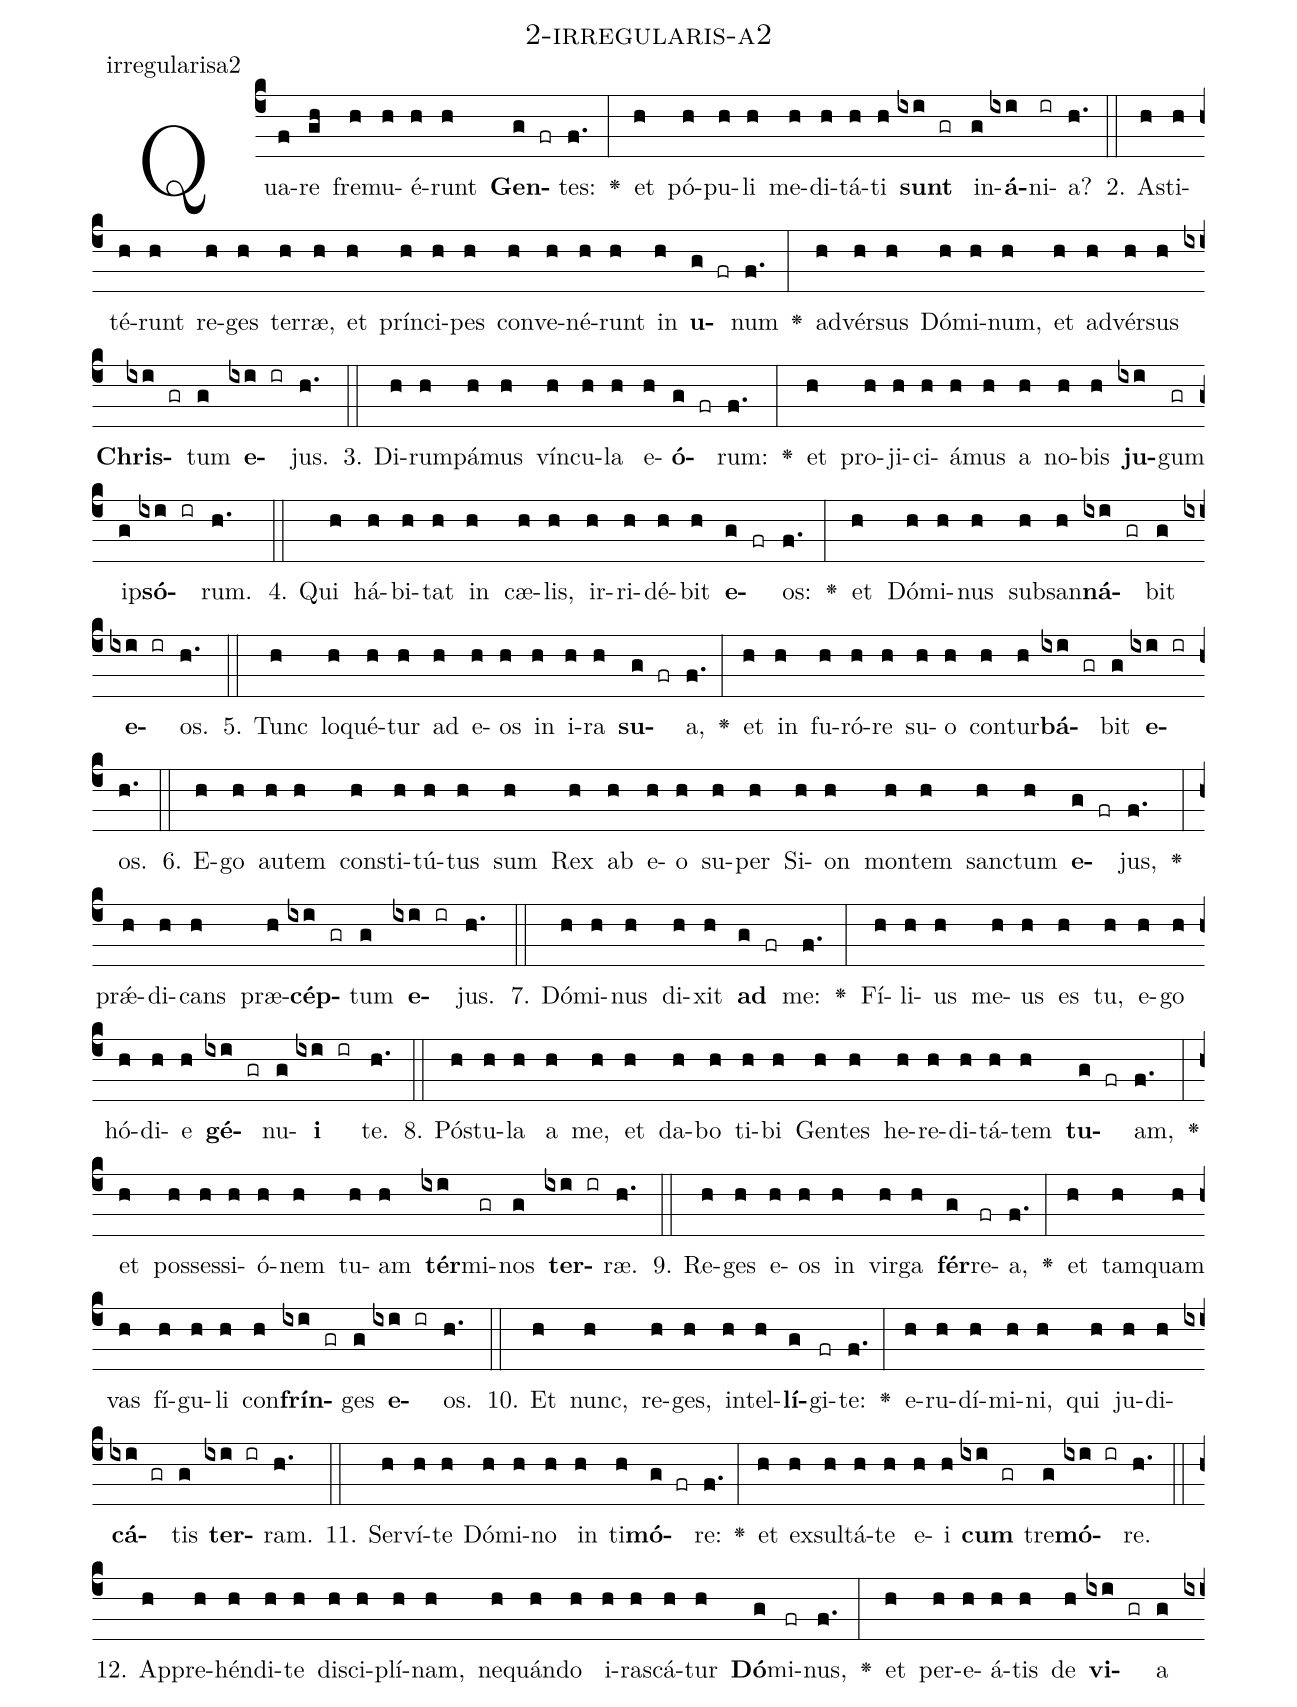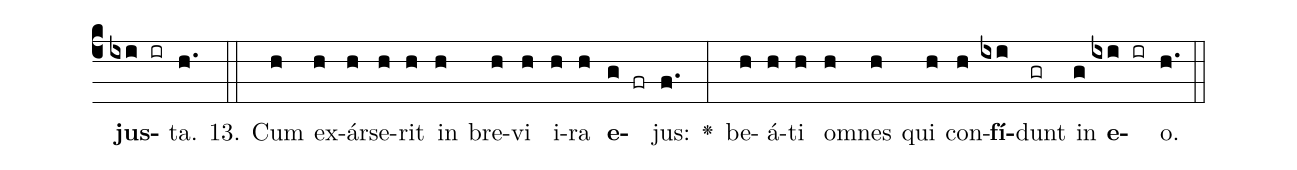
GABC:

name: 2-irregularis-a2;
annotation: irregularisa2;
%%
(c4)Qua(f)re(gh) fre(h)mu(h)é(h)runt(h) <b>Gen</b>(g fr)tes:(f.) <v>\greheightstar</v>(:) et(h) pó(h)pu(h)li(h) me(h)di(h)tá(h)ti(h) <b>sunt</b>(ixi gr) in(g)<b>á</b>(ixi)ni(ir)a?(h.) (::)
2. A(h)sti(h)té(h)runt(h) re(h)ges(h) ter(h)ræ,(h) et(h) prín(h)ci(h)pes(h) con(h)ve(h)né(h)runt(h) in(h) <b>u</b>(g fr)num(f.) <v>\greheightstar</v>(:) ad(h)vér(h)sus(h) Dó(h)mi(h)num,(h) et(h) ad(h)vér(h)sus(h) <b>Chris</b>(ixi gr)tum(g) <b>e</b>(ixi ir)jus.(h.) (::)
3. Di(h)rum(h)pá(h)mus(h) vín(h)cu(h)la(h) e(h)<b>ó</b>(g fr)rum:(f.) <v>\greheightstar</v>(:) et(h) pro(h)ji(h)ci(h)á(h)mus(h) a(h) no(h)bis(h) <b>ju</b>(ixi)gum(gr) ip(g)<b>só</b>(ixi ir)rum.(h.) (::)
4. Qui(h) há(h)bi(h)tat(h) in(h) cæ(h)lis,(h) ir(h)ri(h)dé(h)bit(h) <b>e</b>(g fr)os:(f.) <v>\greheightstar</v>(:) et(h) Dó(h)mi(h)nus(h) sub(h)san(h)<b>ná</b>(ixi gr)bit(g) <b>e</b>(ixi ir)os.(h.) (::)
5. Tunc(h) lo(h)qué(h)tur(h) ad(h) e(h)os(h) in(h) i(h)ra(h) <b>su</b>(g fr)a,(f.) <v>\greheightstar</v>(:) et(h) in(h) fu(h)ró(h)re(h) su(h)o(h) con(h)tur(h)<b>bá</b>(ixi gr)bit(g) <b>e</b>(ixi ir)os.(h.) (::)
6. E(h)go(h) au(h)tem(h) con(h)sti(h)tú(h)tus(h) sum(h) Rex(h) ab(h) e(h)o(h) su(h)per(h) Si(h)on(h) mon(h)tem(h) sanc(h)tum(h) <b>e</b>(g fr)jus,(f.) <v>\greheightstar</v>(:) prǽ(h)di(h)cans(h) præ(h)<b>cép</b>(ixi gr)tum(g) <b>e</b>(ixi ir)jus.(h.) (::)
7. Dó(h)mi(h)nus(h) di(h)xit(h) <b>ad</b>(g fr) me:(f.) <v>\greheightstar</v>(:) Fí(h)li(h)us(h) me(h)us(h) es(h) tu,(h) e(h)go(h) hó(h)di(h)e(h) <b>gé</b>(ixi gr)nu(g)<b>i</b>(ixi ir) te.(h.) (::)
8. Pós(h)tu(h)la(h) a(h) me,(h) et(h) da(h)bo(h) ti(h)bi(h) Gen(h)tes(h) he(h)re(h)di(h)tá(h)tem(h) <b>tu</b>(g fr)am,(f.) <v>\greheightstar</v>(:) et(h) pos(h)ses(h)si(h)ó(h)nem(h) tu(h)am(h) <b>tér</b>(ixi)mi(gr)nos(g) <b>ter</b>(ixi ir)ræ.(h.) (::)
9. Re(h)ges(h) e(h)os(h) in(h) vir(h)ga(h) <b>fér</b>(g)re(fr)a,(f.) <v>\greheightstar</v>(:) et(h) tam(h)quam(h) vas(h) fí(h)gu(h)li(h) con(h)<b>frín</b>(ixi gr)ges(g) <b>e</b>(ixi ir)os.(h.) (::)
10. Et(h) nunc,(h) re(h)ges,(h) in(h)tel(h)<b>lí</b>(g)gi(fr)te:(f.) <v>\greheightstar</v>(:) e(h)ru(h)dí(h)mi(h)ni,(h) qui(h) ju(h)di(h)<b>cá</b>(ixi gr)tis(g) <b>ter</b>(ixi ir)ram.(h.) (::)
11. Ser(h)ví(h)te(h) Dó(h)mi(h)no(h) in(h) ti(h)<b>mó</b>(g fr)re:(f.) <v>\greheightstar</v>(:) et(h) ex(h)sul(h)tá(h)te(h) e(h)i(h) <b>cum</b>(ixi gr) tre(g)<b>mó</b>(ixi ir)re.(h.) (::)
12. Ap(h)pre(h)hén(h)di(h)te(h) di(h)sci(h)plí(h)nam,(h) ne(h)quán(h)do(h) i(h)ras(h)cá(h)tur(h) <b>Dó</b>(g)mi(fr)nus,(f.) <v>\greheightstar</v>(:) et(h) per(h)e(h)á(h)tis(h) de(h) <b>vi</b>(ixi gr)a(g) <b>jus</b>(ixi ir)ta.(h.) (::)
13. Cum(h) ex(h)ár(h)se(h)rit(h) in(h) bre(h)vi(h) i(h)ra(h) <b>e</b>(g fr)jus:(f.) <v>\greheightstar</v>(:) be(h)á(h)ti(h) om(h)nes(h) qui(h) con(h)<b>fí</b>(ixi)dunt(gr) in(g) <b>e</b>(ixi ir)o.(h.) (::)
